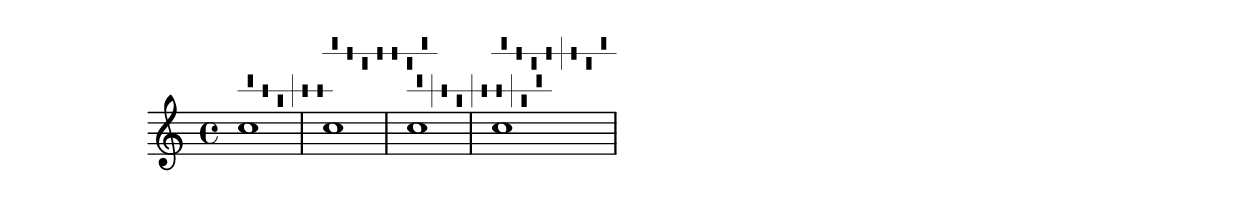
\version "2.11.56"

\header {
  texidoc = "The harp-pedal markup function does some sanity checks. All 
the diagrams here violate the standard (7 pedals with divider after third), so
a warning is printed out, but they should still look okay."
}

\relative c'' {
  % Sanity checks: #pedals != 7:
  c1^\markup \harp-pedal #"^-v|--"
  % Sanity checks: no divider, multiple dividers, divider on wrong position:
  c1^\markup \harp-pedal #"^-v--v^"
  c1^\markup \harp-pedal #"^|-v|--|v^"
  c1^\markup \harp-pedal #"^-v-|-v^"
}
